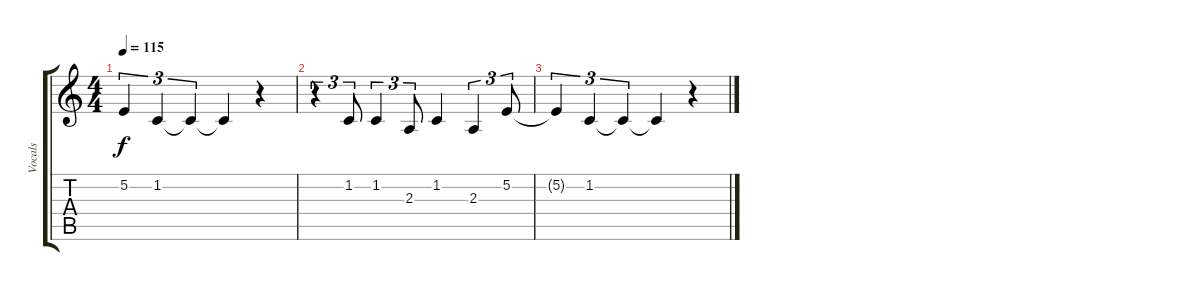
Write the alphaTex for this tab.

\track ("Vocals" "Vocals") {instrument altosax}
\staff {score tabs}
\tuning (E4 B3 G3 D3 A2 E2) {hide}
\ts (4 4)
\tempo 115
\clef g2
\ks c
5.2{t}.4{tu (3 2) dy f} 1.2.4{tu (3 2)} 1.2{t}.4{tu (3 2)} 1.2{t}.4 r.4 |
r.4{tu (3 2)} 1.2.8{tu (3 2)} 1.2.4{tu (3 2)} 2.3.8{tu (3 2)} 1.2.4 2.3.4{tu (3 2)} 5.2.8{tu (3 2)} |
5.2{t}.4{tu (3 2)} 1.2.4{tu (3 2)} 1.2{t}.4{tu (3 2)} 1.2{t}.4 r.4
